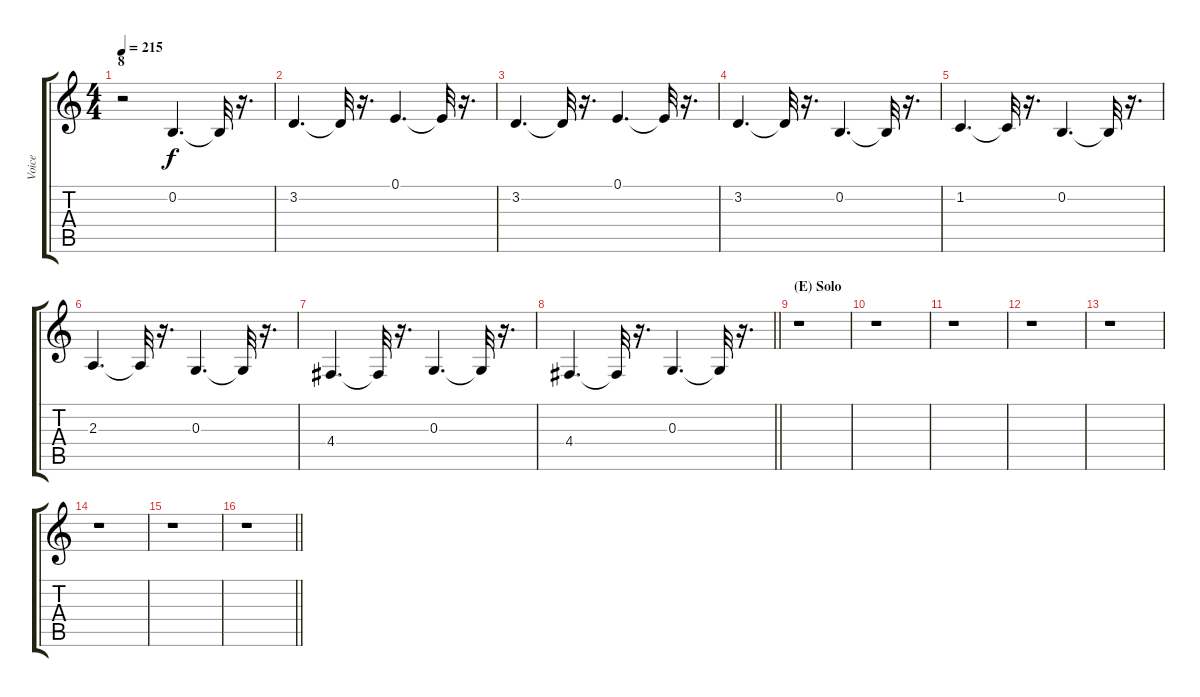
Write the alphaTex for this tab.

\track ("Voice" "Voice") {instrument trumpet}
\staff {score tabs}
\tuning (E4 B3 G3 D3 A2 E2) {hide}
\ts (4 4)
\section ("" "8")
\tempo 215
\clef g2
\ks c
r.2{dy f} 0.2.4{d} 0.2{t}.32 r.16{d} |
3.2.4{d} 3.2{t}.32 r.16{d} 0.1.4{d} 0.1{t}.32 r.16{d} |
3.2.4{d} 3.2{t}.32 r.16{d} 0.1.4{d} 0.1{t}.32 r.16{d} |
3.2.4{d} 3.2{t}.32 r.16{d} 0.2.4{d} 0.2{t}.32 r.16{d} |
1.2.4{d} 1.2{t}.32 r.16{d} 0.2.4{d} 0.2{t}.32 r.16{d} |
2.3.4{d} 2.3{t}.32 r.16{d} 0.3.4{d} 0.3{t}.32 r.16{d} |
4.4.4{d} 4.4{t}.32 r.16{d} 0.3.4{d} 0.3{t}.32 r.16{d} |
\barLineRight lightlight
4.4.4{d} 4.4{t}.32 r.16{d} 0.3.4{d} 0.3{t}.32 r.16{d} |
\section ("" "(E) Solo")
r.1 |
r.1 |
r.1 |
r.1 |
r.1 |
r.1 |
r.1 |
\barLineRight lightlight
r.1
